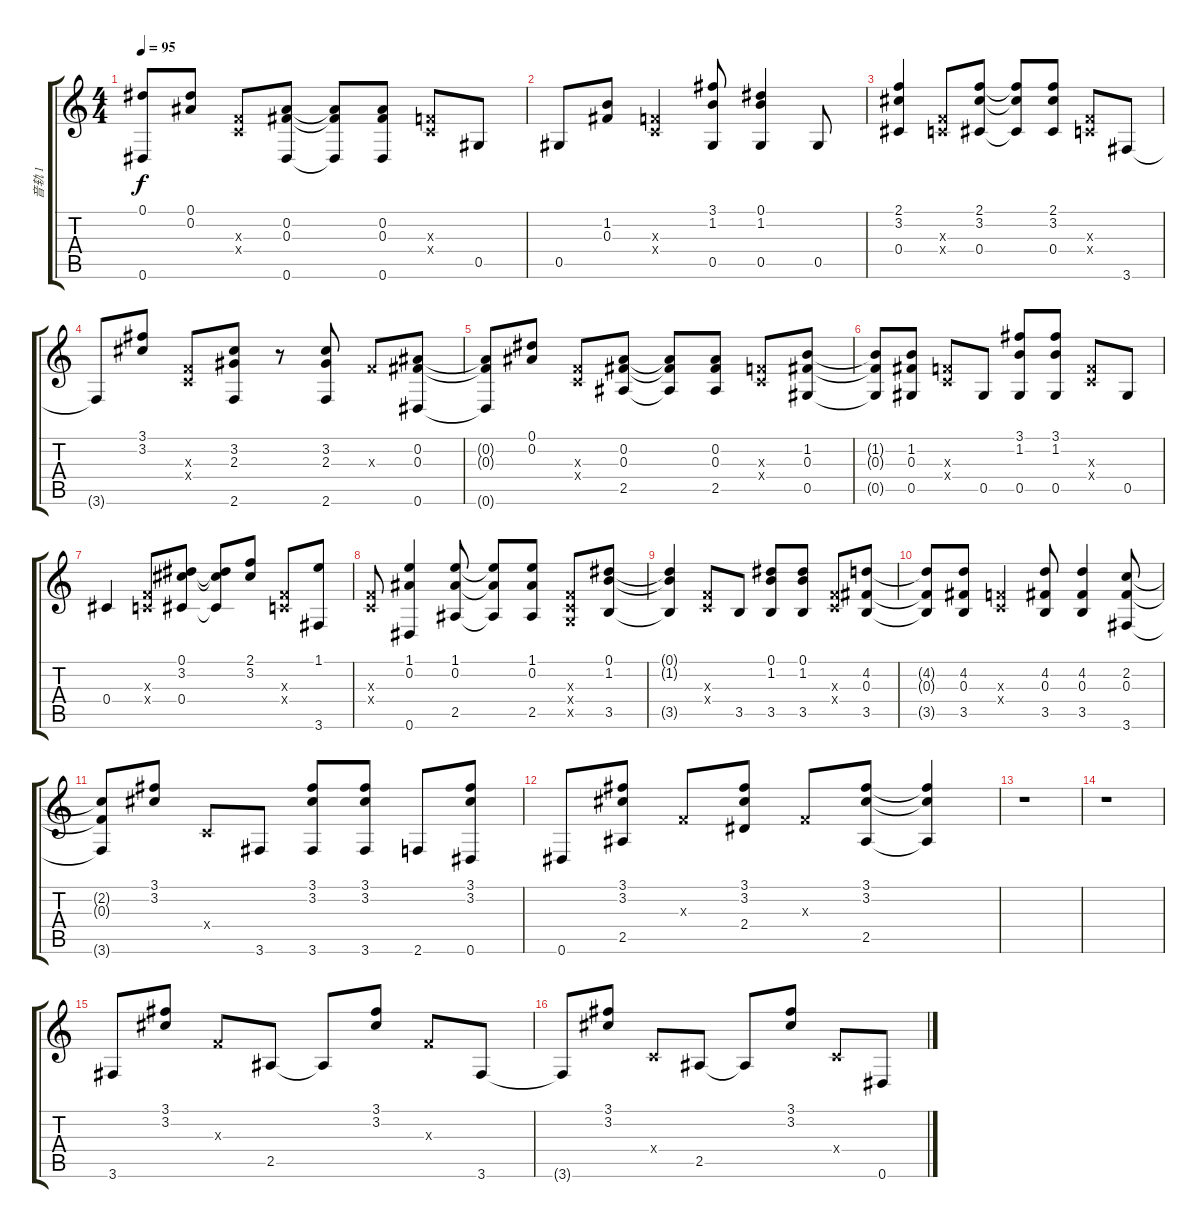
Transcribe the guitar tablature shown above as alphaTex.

\track ("音轨 1" "音轨 1") {instrument acousticguitarnylon}
\staff {score tabs}
\tuning (Eb4 Bb3 Gb3 Db3 Ab2 Eb2) {hide}
\ts (4 4)
\tempo 95
\clef g2
\ks c
(0.1{t} 0.6{t}).8{dy f} (0.1 0.2).8 (-1.3{x} -1.4{x}).8 (0.2 0.3 0.6).8 (0.2{t} 0.3{t} 0.6{t}).8 (0.2 0.3 0.6).8 (-1.3{x} -1.4{x}).8 0.5.8 |
0.5.8 (1.2 0.3).8 (-1.3{x} -1.4{x}).4 (3.1 1.2 0.5).8 (0.1 1.2 0.5).4 0.5.8 |
(2.1 3.2 0.4).4 (-1.3{x} -1.4{x}).8 (2.1 3.2 0.4).8 (2.1{t} 3.2{t} 0.4{t}).8 (2.1 3.2 0.4).8 (-1.3{x} -1.4{x}).8 3.6.8 |
3.6{t}.8 (3.1 3.2).8 (-1.3{x} -1.4{x}).8 (3.2 2.3 2.6).8 r.8 (3.2 2.3 2.6).8 -1.3{x}.8 (0.2 0.3 0.6).8 |
(0.2{t} 0.3{t} 0.6{t}).8 (0.1 0.2).8 (-1.3{x} -1.4{x}).8 (0.2 0.3 2.5).8 (0.2{t} 0.3{t} 2.5{t}).8 (0.2 0.3 2.5).8 (-1.3{x} -1.4{x}).8 (1.2 0.3 0.5).8 |
(1.2{t} 0.3{t} 0.5{t}).8 (1.2 0.3 0.5).8 (-1.3{x} -1.4{x}).8 0.5.8 (3.1 1.2 0.5).8 (3.1 1.2 0.5).8 (-1.3{x} -1.4{x}).8 0.5.8 |
0.4.4 (-1.3{x} -1.4{x}).8 (0.1 3.2 0.4).8 (0.1{t} 3.2{t} 0.4{t}).8 (2.1 3.2).8 (-1.3{x} -1.4{x}).8 (1.1 3.6).8 |
(-1.3{x} -1.4{x}).8 (1.1 0.2 0.6).4 (1.1 0.2 2.5).8 (1.1{t} 0.2{t} 2.5{t}).8 (1.1 0.2 2.5).8 (-1.3{x} -1.4{x} -1.5{x}).8 (0.1 1.2 3.5).8 |
(0.1{t} 1.2{t} 3.5{t}).4 (-1.3{x} -1.4{x}).8 3.5.8 (0.1 1.2 3.5).8 (0.1 1.2 3.5).8 (-1.3{x} -1.4{x}).8 (4.2 0.3 3.5).8 |
(4.2{t} 0.3{t} 3.5{t}).8 (4.2 0.3 3.5).8 (-1.3{x} -1.4{x}).4 (4.2 0.3 3.5).8 (4.2 0.3 3.5).4 (2.2 0.3 3.6).8 |
(2.2{t} 0.3{t} 3.6{t}).8 (3.1 3.2).8 -1.4{x}.8 3.6.8 (3.1 3.2 3.6).8 (3.1 3.2 3.6).8 2.6.8 (3.1 3.2 0.6).8 |
0.6.8 (3.1 3.2 2.5).8 -1.3{x}.8 (3.1 3.2 2.4).8 -1.3{x}.8 (3.1 3.2 2.5).8 (3.1{t} 3.2{t} 2.5{t}).4 |
r.1 |
r.1 |
3.6.8 (3.1 3.2).8 -1.3{x}.8 2.5.8 2.5{t}.8 (3.1 3.2).8 -1.3{x}.8 3.6.8 |
3.6{t}.8 (3.1 3.2).8 -1.4{x}.8 2.5.8 2.5{t}.8 (3.1 3.2).8 -1.4{x}.8 0.6.8
